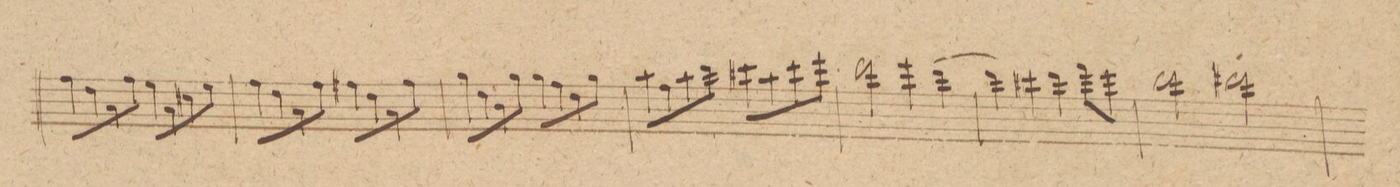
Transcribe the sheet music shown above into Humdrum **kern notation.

**kern	**dynam
*I"Violino 1mo	*
*clefG2	*
*k[]	*
*met(c|)	*
*M2/2	*
8ff\L	.
8dd\	.
8a\	.
8ff\J	.
8ee\L	.
8a\	.
8cc#X\	.
8ee\J	.
=46	=46
8ff\L	.
8dd\	.
8a\	.
8ff\J	.
8ff#X\L	.
8dd\	.
8a\	.
8ff#\J	.
=47	=47
8gg\L	.
8dd\	.
8b\	.
8gg\J	.
8gg\L	.
8ff\	.
8dd\	.
8gg\J	.
=48	=48
8aa\L	.
8ff\	.
8aa\	.
8ddd\J	.
8ccc#X\L	.
8aa\	.
8ccc#\	.
8eee\J	.
=49	=49
*2\right	*
2ddd\	.
4eee\	.
[4ddd\	.
=50	=50
4ddd\]	.
4ccc#X\	.
4ddd\	.
8fff\L	.
8eee\J	.
=51	=51
2ddd\	.
2ddd#X\	.
=52	=52
*-	*-
